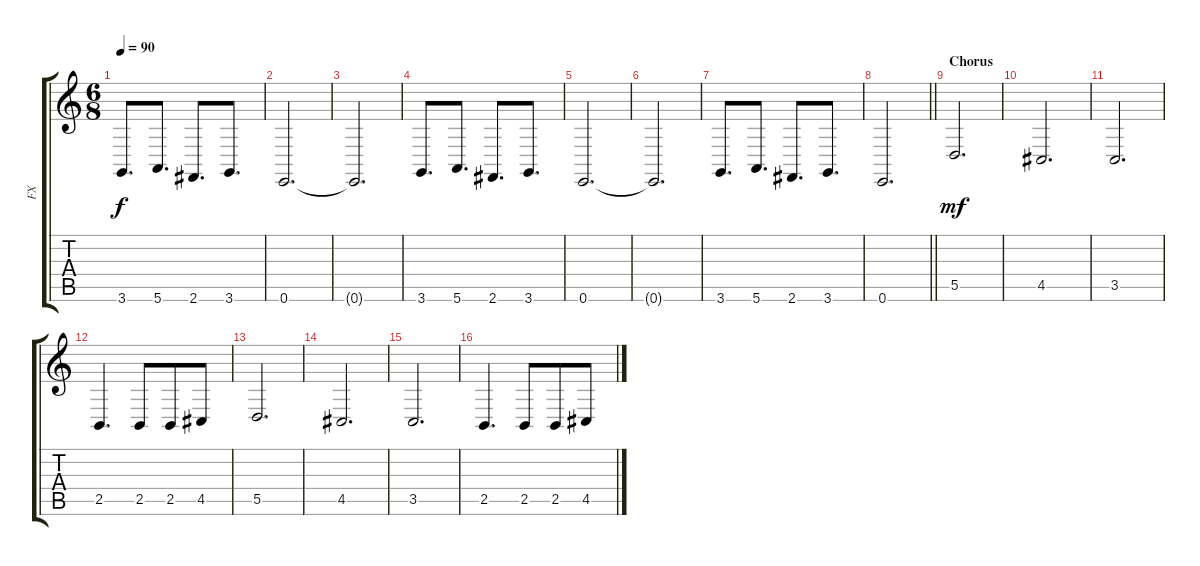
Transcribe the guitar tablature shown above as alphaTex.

\track ("FX" "FX") {instrument stringensemble1}
\staff {score tabs}
\tuning (E4 B3 G3 D3 A2 E2) {hide}
\ts (6 8)
\tempo 90
\clef g2
\ks c
3.6.8{d dy f} 5.6.8{d} 2.6.8{d} 3.6.8{d} |
0.6.2{d} |
0.6{t}.2{d} |
3.6.8{d} 5.6.8{d} 2.6.8{d} 3.6.8{d} |
0.6.2{d} |
0.6{t}.2{d} |
3.6.8{d} 5.6.8{d} 2.6.8{d} 3.6.8{d} |
\barLineRight lightlight
0.6.2{d} |
\section ("" "Chorus")
5.5.2{d dy mf} |
4.5.2{d} |
3.5.2{d} |
2.5.4{d} 2.5.8 2.5.8 4.5.8 |
5.5.2{d} |
4.5.2{d} |
3.5.2{d} |
2.5.4{d} 2.5.8 2.5.8 4.5.8
